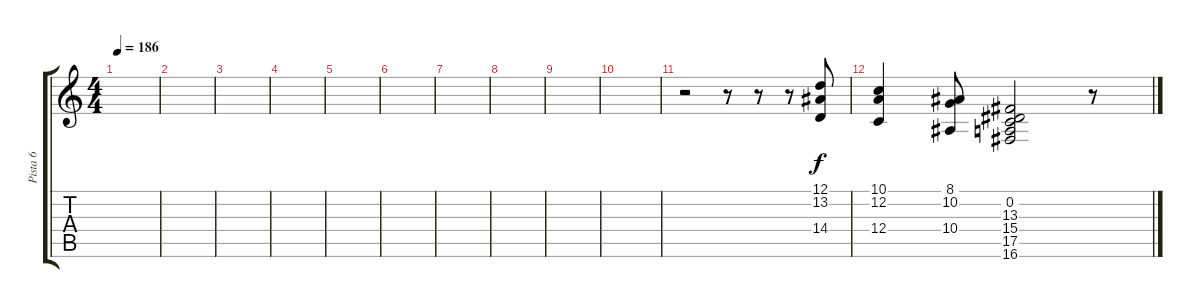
\track ("Pista 6" "Pista 6") {instrument stringensemble1}
\staff {score tabs}
\tuning (D4 A3 F3 C3 G2 D2) {hide}
\ts (4 4)
\tempo 186
\clef g2
\ks c
|
|
|
|
|
|
|
|
|
|
r.2 r.8 r.8 r.8 (12.1 13.2 14.4).8 |
(10.1 12.2 12.4).4 (8.1 10.2 10.4).8 (0.2 13.3 15.4 17.5 16.6).2 r.8
